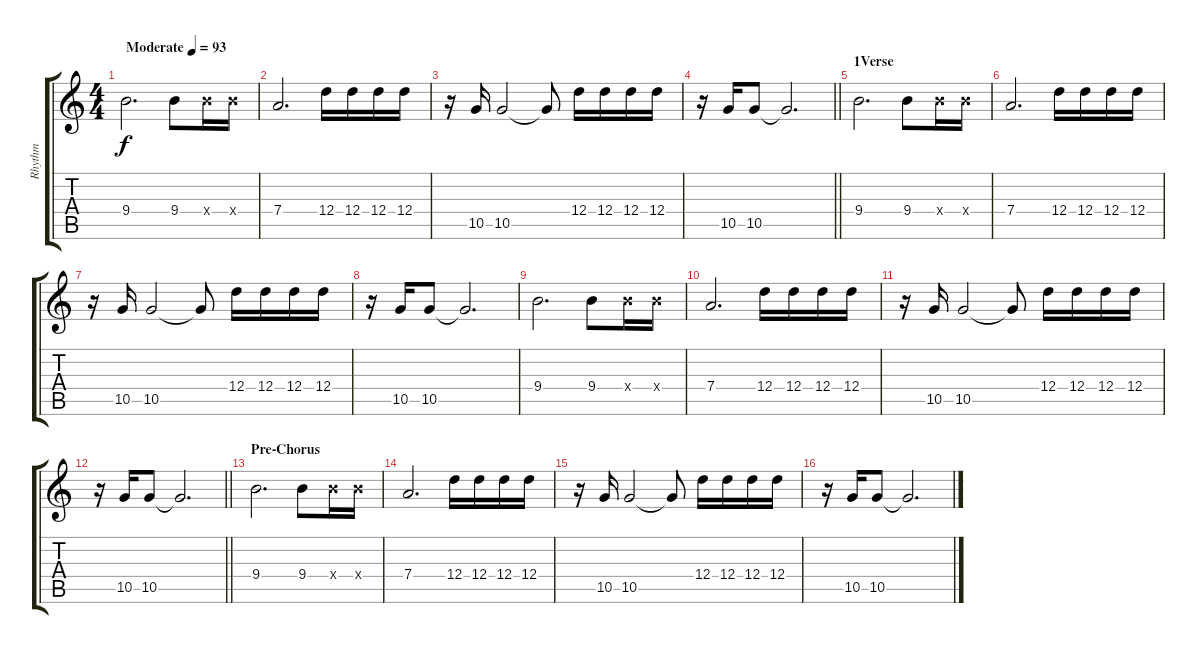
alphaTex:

\track ("Rhythm" "Rhythm") {instrument distortionguitar}
\staff {score tabs}
\tuning (E4 B3 G3 D3 A2 E2) {hide}
\ts (4 4)
\tempo (93 "Moderate")
\clef g2
\ks c
9.4.2{d dy f instrument electricguitarclean} 9.4.8 9.4{x}.16 9.4{x}.16 |
7.4.2{d} 12.4.16 12.4.16 12.4.16 12.4.16 |
r.16 10.5.16 10.5.2 10.5{t}.8 12.4.16 12.4.16 12.4.16 12.4.16 |
\barLineRight lightlight
r.16 10.5.16 10.5.8 10.5{t}.2{d} |
\section ("" "1Verse")
9.4.2{d} 9.4.8 9.4{x}.16 9.4{x}.16 |
7.4.2{d} 12.4.16 12.4.16 12.4.16 12.4.16 |
r.16 10.5.16 10.5.2 10.5{t}.8 12.4.16 12.4.16 12.4.16 12.4.16 |
r.16 10.5.16 10.5.8 10.5{t}.2{d} |
9.4.2{d} 9.4.8 9.4{x}.16 9.4{x}.16 |
7.4.2{d} 12.4.16 12.4.16 12.4.16 12.4.16 |
r.16 10.5.16 10.5.2 10.5{t}.8 12.4.16 12.4.16 12.4.16 12.4.16 |
\barLineRight lightlight
r.16 10.5.16 10.5.8 10.5{t}.2{d} |
\section ("" "Pre-Chorus")
9.4.2{d} 9.4.8 9.4{x}.16 9.4{x}.16 |
7.4.2{d} 12.4.16 12.4.16 12.4.16 12.4.16 |
r.16 10.5.16 10.5.2 10.5{t}.8 12.4.16 12.4.16 12.4.16 12.4.16 |
r.16 10.5.16 10.5.8 10.5{t}.2{d}
